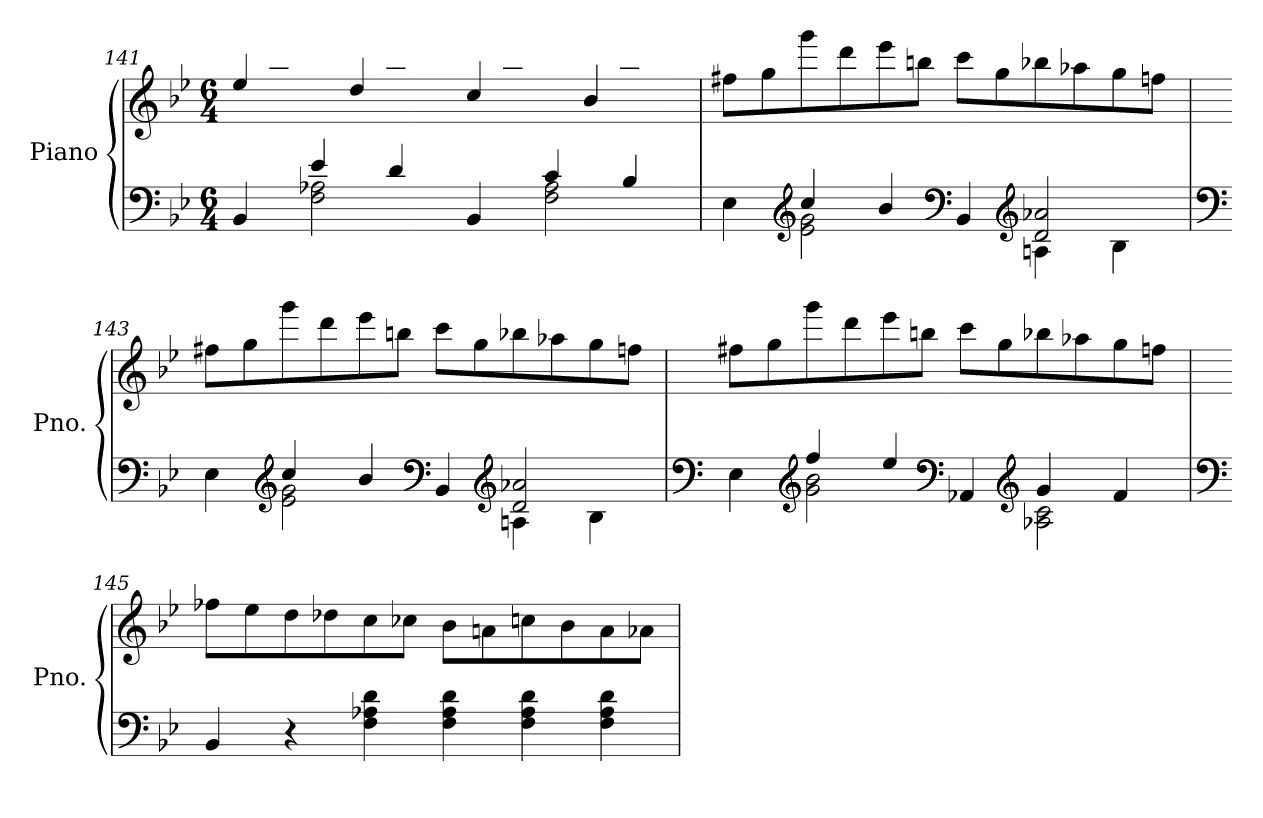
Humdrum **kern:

**kern	**kern
*part1	*part1
*staff2	*staff1
*I"Piano	*
*I'Pno.	*
*clefF4	*clefG2
*k[b-e-]	*k[b-e-]
*M6/4	*M6/4
=141	=141
*^	*^
4BB-/	4ryy	8ee-\Lyy	4ee-/
.	.	8aa-X\	.
4e-/	2F\ 2A-X\	8ff\	8ryy
.	.	8dd\yy	4dd/
4d/	.	8aa-\	.
.	.	8ff\J	8ryy
4BB-/	4ryy	8cc\Lyy	4cc/
.	.	8aa-\	.
4c/	2F\ 2A-\	8ff\	8ryy
.	.	8b-\yy	4b-/
4B-/	.	8aa-\	.
.	.	8ff\J	8ryy
*	*	*v	*v
!!LO:LB:g=z
=142	=142	=142
4E-\	4ryy	8ff#X\L
.	.	8gg\
*clefG2	*	*
4cc/	2e-\ 2g\	8ggg\
.	.	8ddd\
4b-/	.	8eee-\
.	.	8bbn\J
*clefF4	*	*
4BB-/	4ryy	8ccc\L
.	.	8gg\
*clefG2	*	*
4An\	2d/ 2a-X/	8bb-X\
.	.	8aa-X\
4B-\	.	8gg\
.	.	8ffn\J
=143	=143	=143
*clefF4	*	*
4E-\	4ryy	8ff#X\L
.	.	8gg\
*clefG2	*	*
4cc/	2e-\ 2g\	8ggg\
.	.	8ddd\
4b-/	.	8eee-\
.	.	8bbn\J
*clefF4	*	*
4BB-/	4ryy	8ccc\L
.	.	8gg\
*clefG2	*	*
4An\	2d/ 2a-X/	8bb-X\
.	.	8aa-X\
4B-\	.	8gg\
.	.	8ffn\J
=144	=144	=144
*clefF4	*	*
4E-\	4ryy	8ff#X\L
.	.	8gg\
*clefG2	*	*
4ff/	2g\ 2b-\	8ggg\
.	.	8ddd\
4ee-/	.	8eee-\
.	.	8bbn\J
*clefF4	*	*
4AA-X/	4ryy	8ccc\L
.	.	8gg\
*clefG2	*	*
4g/	2A-X\ 2c\	8bb-X\
.	.	8aa-X\
4f/	.	8gg\
.	.	8ffn\J
*v	*v	*
=145	=145
*clefF4	*
4BB-/	8ff-X\L
.	8ee-\
4r	8dd\
.	8dd-X\
4F\ 4A-X\ 4d\	8cc\
.	8cc-X\J
4F\ 4A-\ 4d\	8b-\L
.	8an\
4F\ 4A-\ 4d\	8ccn\
.	8b-\
4F\ 4A-\ 4d\	8a\
.	8a-X\J
=	=
*-	*-
